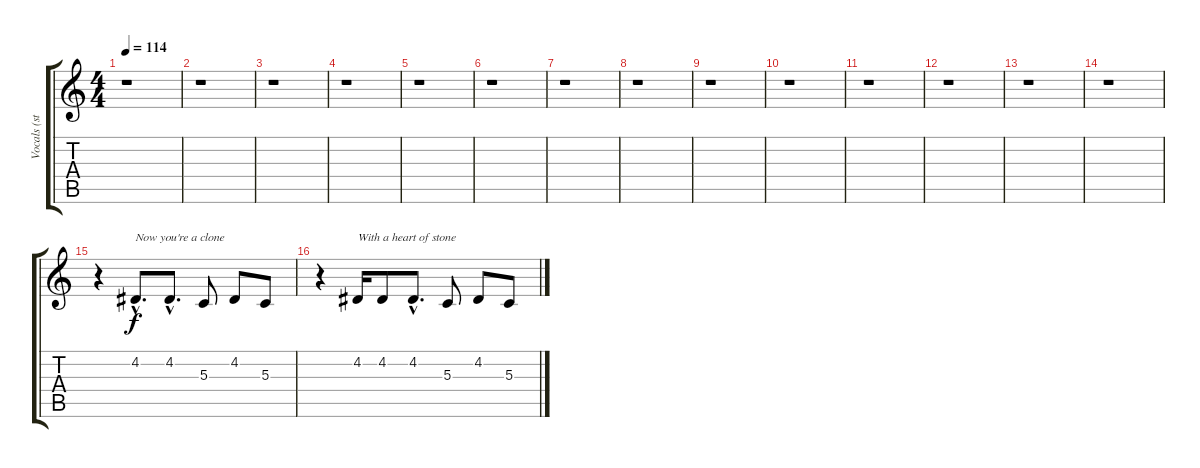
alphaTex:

\track ("Vocals (standard)" "Vocals (st") {instrument bassoon}
\staff {score tabs}
\tuning (E4 B3 G3 D3 A2 E2) {hide}
\ts (4 4)
\tempo 114
\clef g2
\ks c
r.1{dy f instrument bassoon} |
r.1 |
r.1 |
r.1 |
r.1 |
r.1 |
r.1 |
r.1 |
r.1 |
r.1 |
r.1 |
r.1 |
r.1 |
r.1 |
r.4 4.2{hac}.8{d txt "Now you're a clone"} 4.2{hac}.8{d} 5.3.8 4.2.8 5.3.8 |
r.4 4.2.16{txt "With a heart of stone"} 4.2.8 4.2{hac}.8{d} 5.3.8 4.2.8 5.3.8
